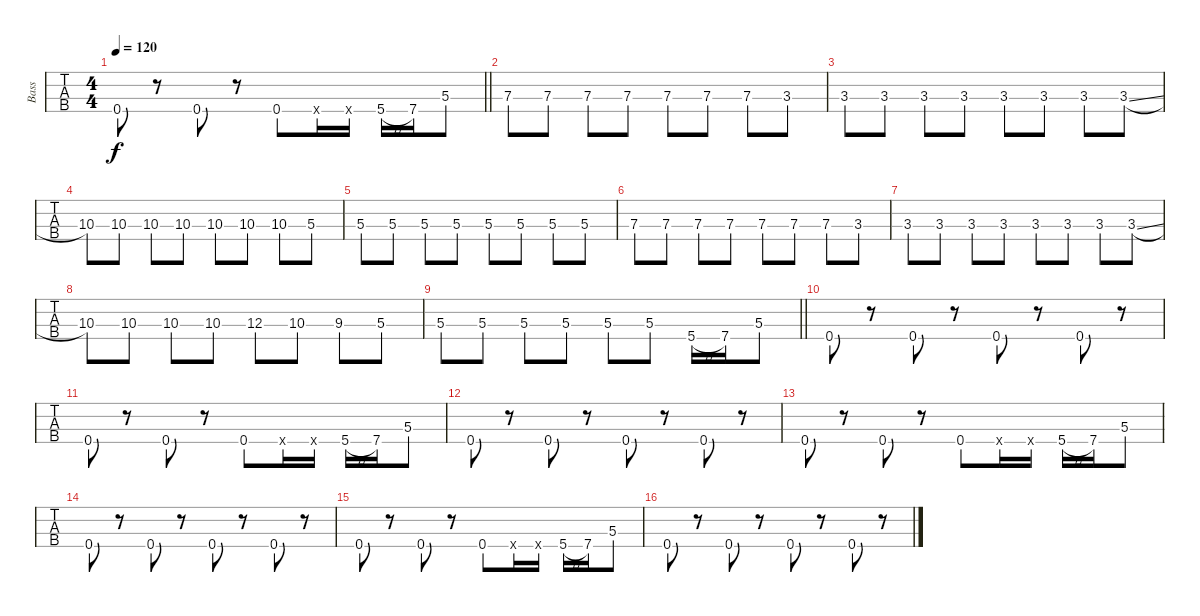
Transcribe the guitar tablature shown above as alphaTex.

\track ("Bass" "Bass") {instrument electricbassfinger}
\staff {tabs}
\tuning (G2 D2 A1 E1) {hide}
\ts (4 4)
\tempo 120
\clef f4
\barLineRight lightlight
\ks c
0.4.8{dy f} r.8 0.4.8 r.8 0.4.8 0.4{x}.16 0.4{x}.16 5.4{h}.16 7.4.16 5.3.8 |
7.3.8 7.3.8 7.3.8 7.3.8 7.3.8 7.3.8 7.3.8 3.3.8 |
3.3.8 3.3.8 3.3.8 3.3.8 3.3.8 3.3.8 3.3.8 3.3{sl}.8 |
10.3.8 10.3.8 10.3.8 10.3.8 10.3.8 10.3.8 10.3.8 5.3.8 |
5.3.8 5.3.8 5.3.8 5.3.8 5.3.8 5.3.8 5.3.8 5.3.8 |
7.3.8 7.3.8 7.3.8 7.3.8 7.3.8 7.3.8 7.3.8 3.3.8 |
3.3.8 3.3.8 3.3.8 3.3.8 3.3.8 3.3.8 3.3.8 3.3{sl}.8 |
10.3.8 10.3.8 10.3.8 10.3.8 12.3.8 10.3.8 9.3.8 5.3.8 |
\barLineRight lightlight
5.3.8 5.3.8 5.3.8 5.3.8 5.3.8 5.3.8 5.4{h}.16 7.4.16 5.3.8 |
0.4.8 r.8 0.4.8 r.8 0.4.8 r.8 0.4.8 r.8 |
0.4.8 r.8 0.4.8 r.8 0.4.8 0.4{x}.16 0.4{x}.16 5.4{h}.16 7.4.16 5.3.8 |
0.4.8 r.8 0.4.8 r.8 0.4.8 r.8 0.4.8 r.8 |
0.4.8 r.8 0.4.8 r.8 0.4.8 0.4{x}.16 0.4{x}.16 5.4{h}.16 7.4.16 5.3.8 |
0.4.8 r.8 0.4.8 r.8 0.4.8 r.8 0.4.8 r.8 |
0.4.8 r.8 0.4.8 r.8 0.4.8 0.4{x}.16 0.4{x}.16 5.4{h}.16 7.4.16 5.3.8 |
0.4.8 r.8 0.4.8 r.8 0.4.8 r.8 0.4.8 r.8
